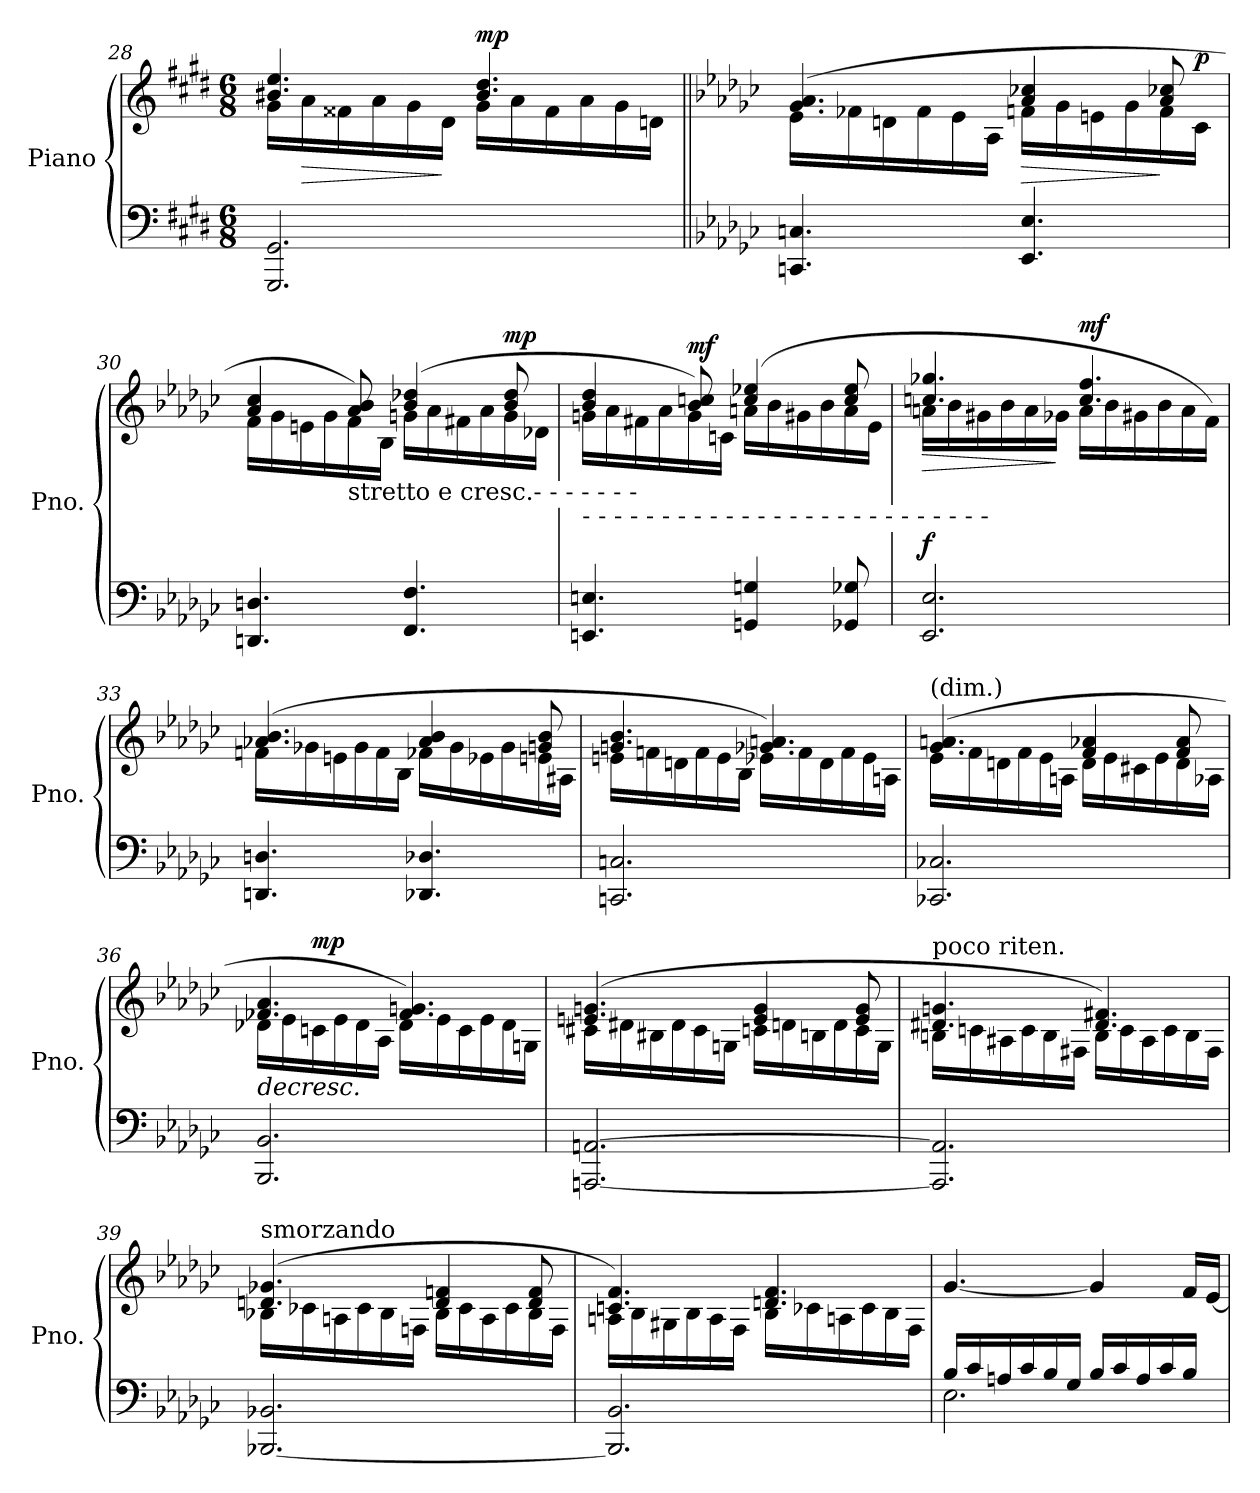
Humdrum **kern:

**kern	**kern	**dynam
*part1	*part1	*part1
*staff2	*staff1	*staff1/2
*I"Piano	*	*
*I'Pno.	*	*
*clefF4	*clefG2	*
*k[f#c#g#d#]	*k[f#c#g#d#]	*
*E:	*E:	*
*M6/8	*M6/8	*
=28	=28	=28
*	*^	*
2.GGG#/ 2.GG#/	4.b#X/ 4.ee/	16g#\LL	.
!	!	!	!LO:HP:b
.	.	16a\	>
.	.	16f##X\	.
.	.	16a\	.
.	.	16g#\	.
.	.	16d#\JJ	]
!	!	!	!LO:DY:a
.	4.b#/ 4.dd#/	16g#\LL	mp
.	.	16a\	.
.	.	16f##\	.
.	.	16a\	.
.	.	16g#\	.
.	.	16dn\JJ	.
!!LO:LB:g=z	!!
=29||	=29||	=29||	=29||
*k[b-e-a-d-g-c-]	*k[b-e-a-d-g-c-]	*	*
*G-:	*G-:	*	*
4.CCn/ 4.Cn/	(4.g-/ 4.a-/	16e-\LL	.
.	.	16f-X\	.
.	.	16dn\	.
.	.	16f-\	.
.	.	16e-\	.
.	.	16A-\JJ	.
!	!	!	!LO:HP:b
4.EE-/ 4.E-/	4a-/ 4cc-X/	16fn\LL	>
.	.	16g-\	.
.	.	16en\	.
.	.	16g-\	.
.	8a-/ 8cc-X/	16f\	]
!	!	!	!LO:DY:a
.	.	16c-\JJ	p
=30	=30	=30	=30
4.DDn/ 4.Dn/	4a-/ 4cc-/	16f\LL	.
.	.	16g-\	.
.	.	16en\	.
.	.	16g-\	.
!	!LO:TX:b:t=stretto     e    cresc.-  -  -  -  -  - -	!	!
.	8a-/ 8b-/)	16f\	.
.	.	16B-\JJ	.
4.FF/ 4.F/	(4b-/ 4dd-X/	16gn\LL	.
.	.	16a-\	.
.	.	16f#X\	.
.	.	16a-\	.
!	!	!	!LO:DY:a
.	8b-/ 8dd-/	16g\	mp
.	.	16d-X\JJ	.
!!LO:PB:g=z	!!
=31	=31	=31	=31
!LO:TX:a:t=-  -  -  -  -  -  -  -  -  -  -  -  -  -  -  -  -  -  -  -  -  -  -  -  -  -	!	!	!
4.EEn/ 4.En/	4b-/ 4dd-/	16gn\LL	.
.	.	16a-\	.
.	.	16f#X\	.
.	.	16a-\	.
!	!	!	!LO:DY:a
.	8b-/ 8ccn/)	16g\	mf
.	.	16cn\JJ	.
4GGn/ 4Gn/	(4cc/ 4ee-X/	16an\LL	.
.	.	16b-\	.
.	.	16g#X\	.
.	.	16b-\	.
8GG-X/ 8G-X/	8cc/ 8ee-/	16a\	.
.	.	16e-\JJ	.
=32	=32	=32	=32
!	!	!	!LO:HP:b
!	!	!	!LO:DY:n=1:a=2
2.EE-/ 2.E-/	4.ccn/ 4.gg-X/	16an\LL	> f
.	.	16b-\	.
.	.	16g#X\	.
.	.	16b-\	.
.	.	16a\	.
.	.	16g-X\JJ	]
!	!	!	!LO:DY:n=2:a
.	4.cc/ 4.ff/	16a\LL	mf
.	.	16b-\	.
.	.	16g#X\	.
.	.	16b-\	.
.	.	16a\	.
.	.	16f\JJ)	.
!!LO:LB:g=z	!!
=33	=33	=33	=33
4.DDn/ 4.Dn/	(4.a-X/ 4.b-/	16fn\LL	.
.	.	16g-X\	.
.	.	16en\	.
.	.	16g-\	.
.	.	16f\	.
.	.	16B-\JJ	.
4.DD-X/ 4.D-X/	4a-/ 4b-/	16f-X\LL	.
.	.	16g-\	.
.	.	16e-X\	.
.	.	16g-\	.
.	8gn/ 8b-/	16en\	.
.	.	16A#X\JJ	.
=34	=34	=34	=34
2.CCn/ 2.Cn/	4.gn/ 4.b-/	16en\LL	.
.	.	16fn\	.
.	.	16dn\	.
.	.	16f\	.
.	.	16e\	.
.	.	16B-\JJ	.
.	4.g-X/ 4.an/)	16e-X\LL	.
.	.	16f\	.
.	.	16d\	.
.	.	16f\	.
.	.	16e-\	.
.	.	16An\JJ	.
!!LO:LB:g=z	!!
=35	=35	=35	=35
!	!LO:TX:a:t=(dim.)	!	!
2.CC-X/ 2.C-X/	(4.g-/ 4.an/	16e-\LL	.
.	.	16f\	.
.	.	16dn\	.
.	.	16f\	.
.	.	16e-\	.
.	.	16An\JJ	.
.	4f/ 4a-X/	16d\LL	.
.	.	16e-\	.
.	.	16c#X\	.
.	.	16e-\	.
.	8f/ 8a-/	16d\	.
.	.	16A-X\JJ	.
=36	=36	=36	=36
!	!	!	!LO:HP:b
2.BBB-/ 2.BB-/	4.f-X/ 4.a-/	16d-X\LL	>
.	.	16e-\	.
!	!	!	!LO:DY:a
.	.	16cn\	mp
.	.	16e-\	]
.	.	16d-\	.
.	.	16A-\JJ	.
.	4.f-/ 4.gn/)	16d-\LL	.
.	.	16e-\	.
.	.	16c\	.
.	.	16e-\	.
.	.	16d-\	.
.	.	16Gn\JJ	.
!!LO:LB:g=z	!!
=37	=37	=37	=37
[2.AAAn/ [2.AAn/	(4.en/ 4.gn/	16c#X\LL	.
.	.	16d#X\	.
.	.	16B#X\	.
.	.	16d#\	.
.	.	16c#\	.
.	.	16Gn\JJ	.
.	4e/ 4g/	16cn\LL	.
.	.	16dn\	.
.	.	16Bn\	.
.	.	16d\	.
.	8e/ 8g/	16c\	.
.	.	16G\JJ	.
=38	=38	=38	=38
!	!LO:TX:a:t=poco riten.	!	!
2.AAA/] 2.AA/]	4.d#X/ 4.gn/	16Bn\LL	.
.	.	16cn\	.
.	.	16A#X\	.
.	.	16c\	.
.	.	16B\	.
.	.	16F#X\JJ	.
.	4.d#/ 4.f#X/)	16B\LL	.
.	.	16c\	.
.	.	16A#\	.
.	.	16c\	.
.	.	16B\	.
.	.	16F#\JJ	.
!!LO:LB:g=z	!!
=39	=39	=39	=39
!	!LO:TX:a:t=smorzando	!	!
[2.BBB-X/ 2.BB-X/	(4.dn/ 4.g-X/	16B-X\LL	.
.	.	16c-X\	.
.	.	16An\	.
.	.	16c-\	.
.	.	16B-\	.
.	.	16Fn\JJ	.
.	4d/ 4fn/	16B-\LL	.
.	.	16c-\	.
.	.	16A\	.
.	.	16c-\	.
.	8d/ 8f/	16B-\	.
.	.	16F\JJ	.
=40	=40	=40	=40
2.BBB-/] 2.BB-/	4.cn/ 4.f/)	16An\LL	.
.	.	16B-\	.
.	.	16G#X\	.
.	.	16B-\	.
.	.	16A\	.
.	.	16F\JJ	.
.	4.dn/ 4.f/	16B-\LL	.
.	.	16c-X\	.
.	.	16An\	.
.	.	16c-\	.
.	.	16B-\	.
.	.	16F\JJ	.
*	*v	*v	*
!!LO:PB:g=z
=41	=41	=41
*^	*	*
16B-/LL	2.E-\	[4.g-/	.
16c-/	.	.	.
16An/	.	.	.
16c-/	.	.	.
16B-/	.	.	.
16G-/JJ	.	.	.
16B-/LL	.	4g-/]	.
16c-/	.	.	.
16A/	.	.	.
16c-/	.	.	.
16B-/JJ	.	16f/LL	.
16ryy	.	[16e-/JJ	.
*v	*v	*	*
=	=	=
*-	*-	*-
